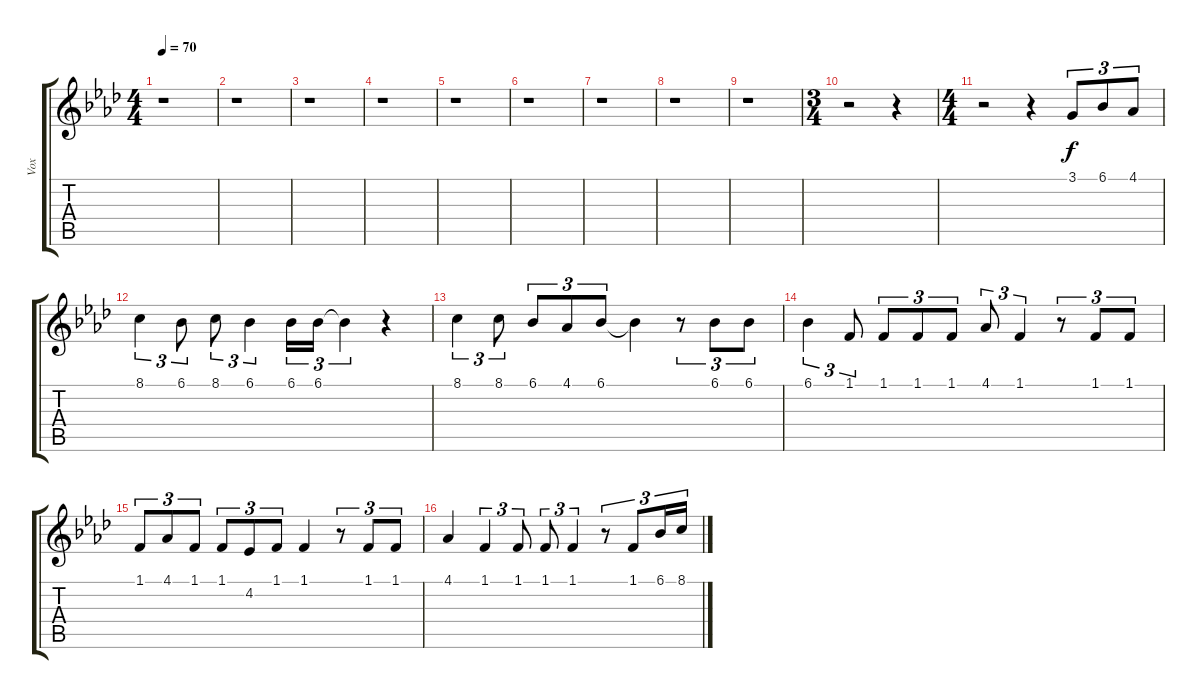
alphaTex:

\track ("Vox" "Vox") {instrument violin}
\staff {score tabs}
\tuning (E4 B3 G3 D3 A2 E2) {hide}
\ts (4 4)
\tempo 70
\clef g2
\ks fminor
r.1{dy f} |
r.1 |
r.1 |
r.1 |
r.1 |
r.1 |
r.1 |
r.1 |
r.1 |
\ts (3 4)
r.2 r.4 |
\ts (4 4)
r.2 r.4 3.1.8{tu (3 2)} 6.1.8{tu (3 2)} 4.1.8{tu (3 2)} |
8.1.4{tu (3 2)} 6.1.8{tu (3 2)} 8.1.8{tu (3 2)} 6.1.4{tu (3 2)} 6.1.16{tu (3 2)} 6.1.16{tu (3 2)} 6.1{t}.4{tu (3 2)} r.4 |
8.1.4{tu (3 2)} 8.1.8{tu (3 2)} 6.1.8{tu (3 2)} 4.1.8{tu (3 2)} 6.1.8{tu (3 2)} 6.1{t}.4 r.8{tu (3 2)} 6.1.8{tu (3 2)} 6.1.8{tu (3 2)} |
6.1.4{tu (3 2)} 1.1.8{tu (3 2)} 1.1.8{tu (3 2)} 1.1.8{tu (3 2)} 1.1.8{tu (3 2)} 4.1.8{tu (3 2)} 1.1.4{tu (3 2)} r.8{tu (3 2)} 1.1.8{tu (3 2)} 1.1.8{tu (3 2)} |
1.1.8{tu (3 2)} 4.1.8{tu (3 2)} 1.1.8{tu (3 2)} 1.1.8{tu (3 2)} 4.2.8{tu (3 2)} 1.1.8{tu (3 2)} 1.1.4 r.8{tu (3 2)} 1.1.8{tu (3 2)} 1.1.8{tu (3 2)} |
4.1.4 1.1.4{tu (3 2)} 1.1.8{tu (3 2)} 1.1.8{tu (3 2)} 1.1.4{tu (3 2)} r.8{tu (3 2)} 1.1.8{tu (3 2)} 6.1.16{tu (3 2)} 8.1.16{tu (3 2)}
